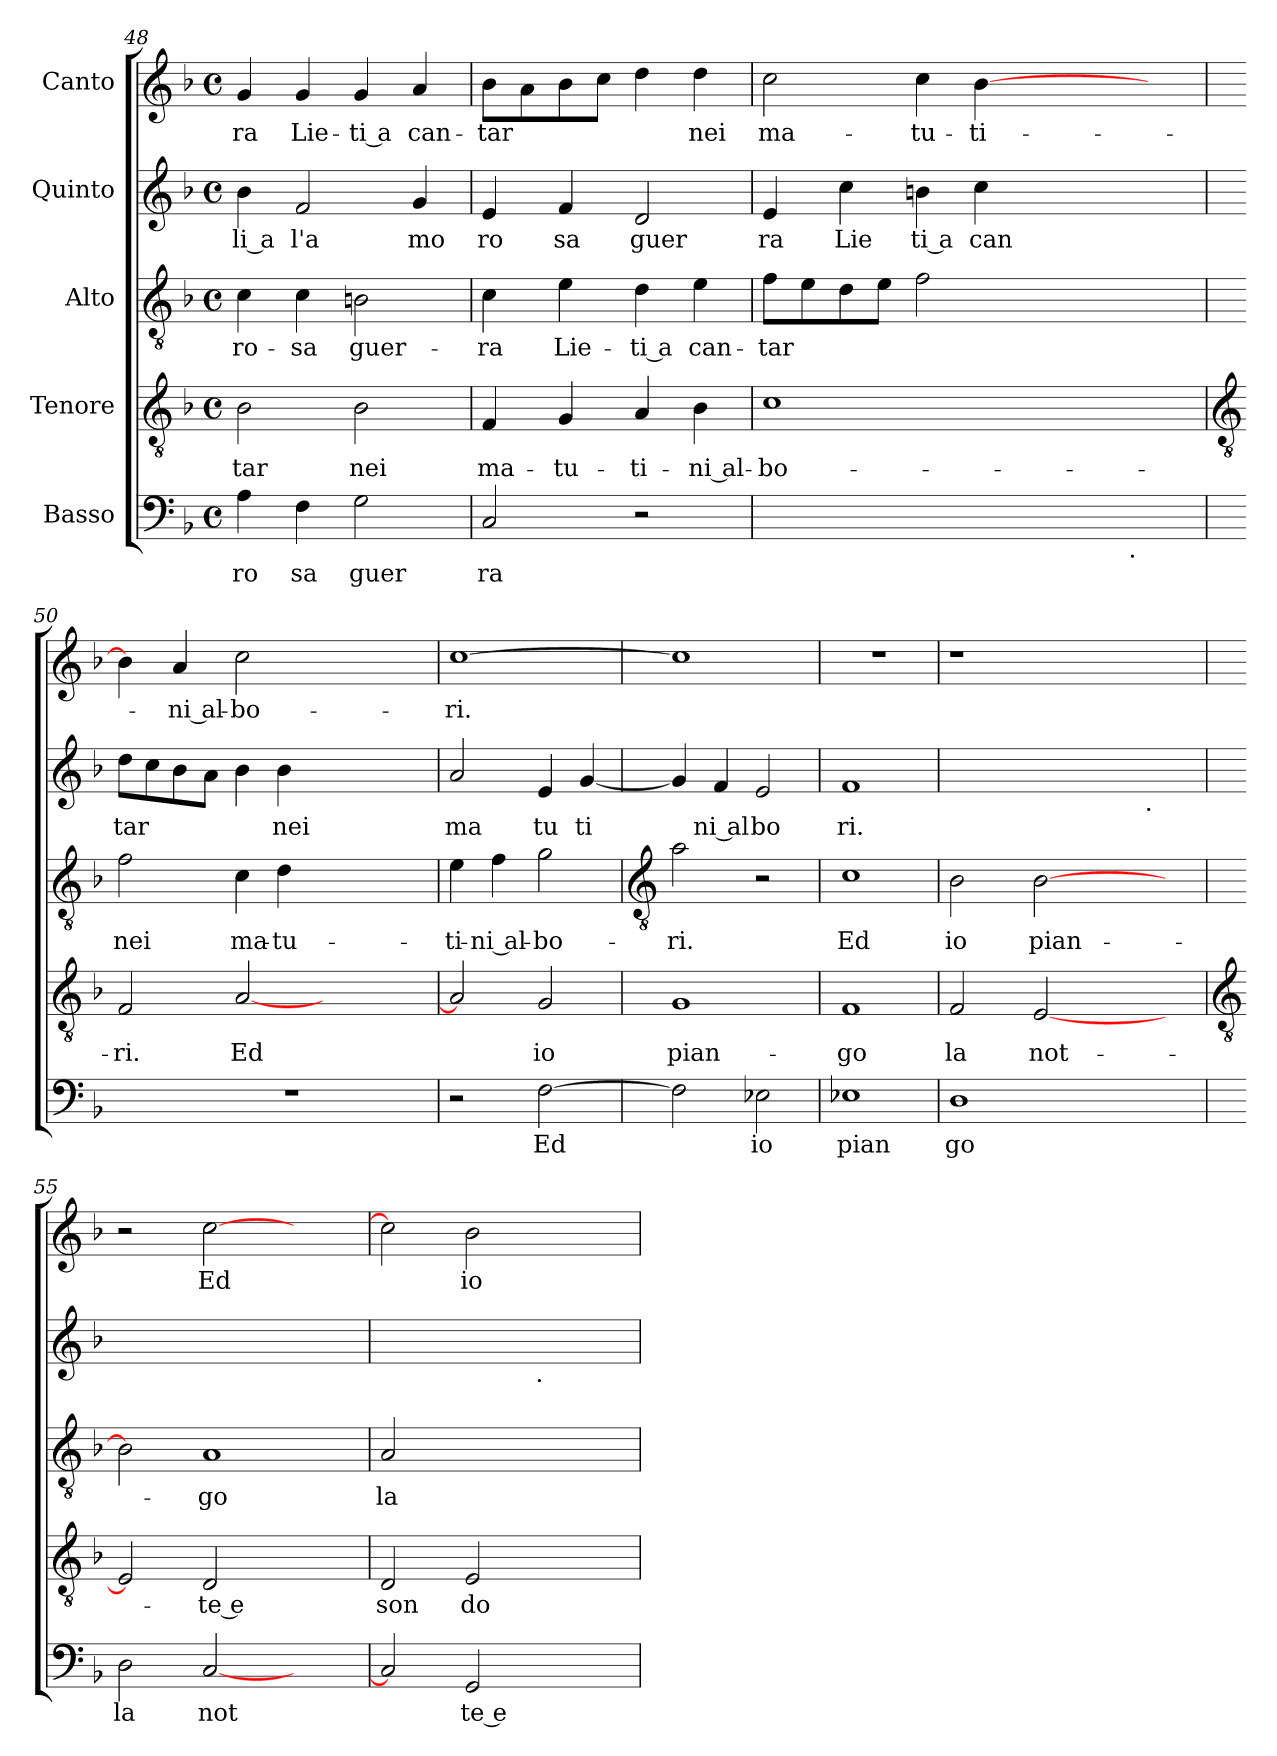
**kern	**text	**kern	**text	**kern	**text	**kern	**text	**kern	**text
*part5	*part5	*part4	*part4	*part3	*part3	*part2	*part2	*part1	*part1
*staff5	*staff5	*staff4	*staff4	*staff3	*staff3	*staff2	*staff2	*staff1	*staff1
*I"Basso	*	*I"Tenore	*	*I"Alto	*	*I"Quinto	*	*I"Canto	*
!!LO:LB:g=z
*clefF4	*	*clefGv2	*	*clefGv2	*	*clefG2	*	*clefG2	*
*k[b-]	*	*k[b-]	*	*k[b-]	*	*k[b-]	*	*k[b-]	*
*F:	*	*F:	*	*F:	*	*F:	*	*F:	*
*M4/4	*	*M4/4	*	*M4/4	*	*M4/4	*	*M4/4	*
*met(c)	*	*met(c)	*	*met(c)	*	*met(c)	*	*met(c)	*
=48	=48	=48	=48	=48	=48	=48	=48	=48	=48
!	!LO:LY:b	!	!LO:LY:b	!	!LO:LY:b	!	!LO:LY:b	!	!LO:LY:b
4A\	-ro	2B-\	-tar	4c\	-ro-	4b-\	li a	4g/	-ra
!	!LO:LY:b	!	!	!	!LO:LY:b	!	!LO:LY:b	!	!LO:LY:b
4F\	sa	.	.	4c\	-sa	2f/	l'a	4g/	Lie-
!	!LO:LY:b	!	!LO:LY:b	!	!LO:LY:b	!	!	!	!LO:LY:b
2G\	guer	2B-\	nei	2Bn\	guer-	.	.	4g/	-ti a
!	!	!	!	!	!	!	!LO:LY:b	!	!LO:LY:b
.	.	.	.	.	.	4g/	mo	4a/	can-
!!LO:LB:g=z
=49	=49	=49	=49	=49	=49	=49	=49	=49	=49
!	!LO:LY:b	!	!LO:LY:b	!	!LO:LY:b	!	!LO:LY:b	!	!LO:LY:b
2C/	ra	4F/	ma-	4c\	-ra	4e/	ro	8b-\L	-tar
.	.	.	.	.	.	.	.	8a\	.
!	!	!	!LO:LY:b	!	!LO:LY:b	!	!LO:LY:b	!	!
.	.	4G/	-tu-	4e\	Lie-	4f/	sa	8b-\	.
.	.	.	.	.	.	.	.	8cc\J	.
!	!	!	!LO:LY:b	!	!LO:LY:b	!	!LO:LY:b	!	!
2r	.	4A/	-ti-	4d\	-ti a	2d/	guer	4dd\	.
!	!	!	!LO:LY:b	!	!LO:LY:b	!	!	!	!LO:LY:b
.	.	4B-\	-ni al-	4e\	can-	.	.	4dd\	nei
=49A	=49A	=49A	=49A	=49A	=49A	=49A	=49A	=49A	=49A
!	!	!	!LO:LY:b	!	!LO:LY:b	!	!LO:LY:b	!	!LO:LY:b
4ryy	.	1c	-bo-	8f\L	-tar	4e/	ra	2cc\	ma-
.	.	.	.	8e\	.	.	.	.	.
!	!	!	!	!	!	!	!LO:LY:b	!	!
4ryy	.	.	.	8d\	.	4cc\	Lie	.	.
.	.	.	.	8e\J	.	.	.	.	.
!	!	!	!	!	!	!	!LO:LY:b	!	!LO:LY:b
4ryy	.	.	.	2f\	.	4bn\	ti a	4cc\	-tu-
!	!	!	!	!	!	!	!LO:LY:b	!	!LO:LY:b
64ryy	.	.	.	.	.	4cc\	can	[4b-\	-ti-
64ryy	.	.	.	.	.	.	.	.	.
64ryy	.	.	.	.	.	.	.	.	.
64ryy	.	.	.	.	.	.	.	.	.
64ryy	.	.	.	.	.	.	.	.	.
64ryy	.	.	.	.	.	.	.	.	.
64ryy	.	.	.	.	.	.	.	.	.
64ryy	.	.	.	.	.	.	.	.	.
64ryy	.	.	.	.	.	.	.	.	.
64ryy	.	.	.	.	.	.	.	.	.
64ryy	.	.	.	.	.	.	.	.	.
64ryy	.	.	.	.	.	.	.	.	.
64ryy	.	.	.	.	.	.	.	.	.
64ryy	.	.	.	.	.	.	.	.	.
!LO:TX:b:t=.	!	!	!	!	!	!	!	!	!
64ryy	.	.	.	.	.	.	.	.	.
4ryy	.	.	.	.	.	.	.	.	.
.	.	8...ryy	.	8...ryy	.	8...ryy	.	8...ryy	.
!!LO:LB:g=z
=50A	=50A	=50A	=50A	=50A	=50A	=50A	=50A	=50A	=50A
*	*	*clefGv2	*	*	*	*	*	*	*
!	!	!	!LO:LY:b	!	!LO:LY:b	!	!LO:LY:b	!	!
4ryy	.	2F/	-ri.	2f\	nei	8dd\L	tar	4b-\]	.
.	.	.	.	.	.	8cc\	.	.	.
!	!	!	!	!	!	!	!	!	!LO:LY:b
4ryy	.	.	.	.	.	8b-\	.	4a/	-ni al-
.	.	.	.	.	.	8a\J	.	.	.
!	!	!	!LO:LY:b	!	!LO:LY:b	!	!	!	!LO:LY:b
4ryy	.	[2A/	Ed	4c\	ma-	4b-\	.	2cc\	-bo-
!	!	!	!	!	!LO:LY:b	!	!LO:LY:b	!	!
64ryy	.	.	.	4d\	-tu-	4b-\	nei	.	.
1r	.	.	.	.	.	.	.	.	.
.	.	2ryy	.	2ryy	.	2ryy	.	2ryy	.
.	.	4ryy	.	4ryy	.	4ryy	.	4ryy	.
.	.	64ryy	.	64ryy	.	64ryy	.	64ryy	.
!!LO:LB:g=z
=51	=51	=51	=51	=51	=51	=51	=51	=51	=51
!	!	!	!	!	!LO:LY:b	!	!LO:LY:b	!	!LO:LY:b
2r	.	2A/]	.	4e\	-ti-	2a/	ma	[1cc	-ri.
!	!	!	!	!	!LO:LY:b	!	!	!	!
.	.	.	.	4f\	-ni al-	.	.	.	.
!	!LO:LY:b	!	!LO:LY:b	!	!LO:LY:b	!	!LO:LY:b	!	!
[2F\	Ed	2G/	io	2g\	-bo-	4e/	tu	.	.
!	!	!	!	!	!	!	!LO:LY:b	!	!
.	.	.	.	.	.	[4g/	ti	.	.
!!LO:LB:g=z
=52	=52	=52	=52	=52	=52	=52	=52	=52	=52
*	*	*	*	*clefGv2	*	*	*	*	*
!	!	!	!LO:LY:b	!	!LO:LY:b	!	!	!	!
2F\]	.	1G	pian-	2a\	-ri.	4g/]	.	1cc]	.
!	!	!	!	!	!	!	!LO:LY:b	!	!
.	.	.	.	.	.	4f/	ni al	.	.
!	!LO:LY:b	!	!	!	!	!	!LO:LY:b	!	!
2E-X\	io	.	.	2r	.	2e/	bo	.	.
!!LO:LB:g=z
=53	=53	=53	=53	=53	=53	=53	=53	=53	=53
!	!LO:LY:b	!	!LO:LY:b	!	!LO:LY:b	!	!LO:LY:b	!	!
1E-X	pian	1F	-go	1c	Ed	1f	ri.	1r	.
=54	=54	=54	=54	=54	=54	=54	=54	=54	=54
!	!LO:LY:b	!	!LO:LY:b	!	!LO:LY:b	!	!	!	!
1D	go	2F/	la	2B-\	io	4ryy	.	1r	.
.	.	.	.	.	.	4ryy	.	.	.
!	!	!	!LO:LY:b	!	!LO:LY:b	!	!	!	!
.	.	[2E/	not-	[2B-\	pian-	4ryy	.	.	.
.	.	.	.	.	.	32ryy	.	.	.
.	.	.	.	.	.	32ryy	.	.	.
.	.	.	.	.	.	32ryy	.	.	.
.	.	.	.	.	.	32ryy	.	.	.
.	.	.	.	.	.	32ryy	.	.	.
.	.	.	.	.	.	32ryy	.	.	.
!	!	!	!	!	!	!LO:TX:b:t=.	!	!	!
.	.	.	.	.	.	32ryy	.	.	.
.	.	.	.	.	.	4ryy	.	.	.
8..ryy	.	8..ryy	.	8..ryy	.	.	.	8..ryy	.
!!LO:LB:g=z
=55	=55	=55	=55	=55	=55	=55	=55	=55	=55
*	*	*clefGv2	*	*	*	*	*	*	*
!	!LO:LY:b	!	!	!	!	!	!	!	!
2D\	la	2E/]	.	2B-\]	.	4ryy	.	2r	.
.	.	.	.	.	.	4ryy	.	.	.
!	!LO:LY:b	!	!LO:LY:b	!	!LO:LY:b	!	!	!	!LO:LY:b
[2C/	not	2D/	-te e	1A	-go	4ryy	.	[2cc\	Ed
.	.	.	.	.	.	32ryy	.	.	.
.	.	.	.	.	.	4ryy	.	.	.
2ryy	.	2ryy	.	.	.	.	.	2ryy	.
.	.	.	.	.	.	4...ryy	.	.	.
!!LO:LB:g=z
=56	=56	=56	=56	=56	=56	=56	=56	=56	=56
!	!	!	!LO:LY:b	!	!LO:LY:b	!	!	!	!
2C/]	.	2D/	son	2A/	la	4ryy	.	2cc\]	.
.	.	.	.	.	.	4ryy	.	.	.
!	!LO:LY:b	!	!LO:LY:b	!	!	!	!	!	!LO:LY:b
2GG/	te e	2E/	do-	2ryy	.	32ryy	.	2b-\	io
.	.	.	.	.	.	32ryy	.	.	.
.	.	.	.	.	.	32ryy	.	.	.
.	.	.	.	.	.	32ryy	.	.	.
.	.	.	.	.	.	32ryy	.	.	.
.	.	.	.	.	.	32ryy	.	.	.
!	!	!	!	!	!	!LO:TX:b:t=.	!	!	!
.	.	.	.	.	.	32ryy	.	.	.
.	.	.	.	.	.	4ryy	.	.	.
.	.	.	.	.	.	4ryy	.	.	.
8..ryy	.	8..ryy	.	8..ryy	.	.	.	8..ryy	.
=	=	=	=	=	=	=	=	=	=
*-	*-	*-	*-	*-	*-	*-	*-	*-	*-
